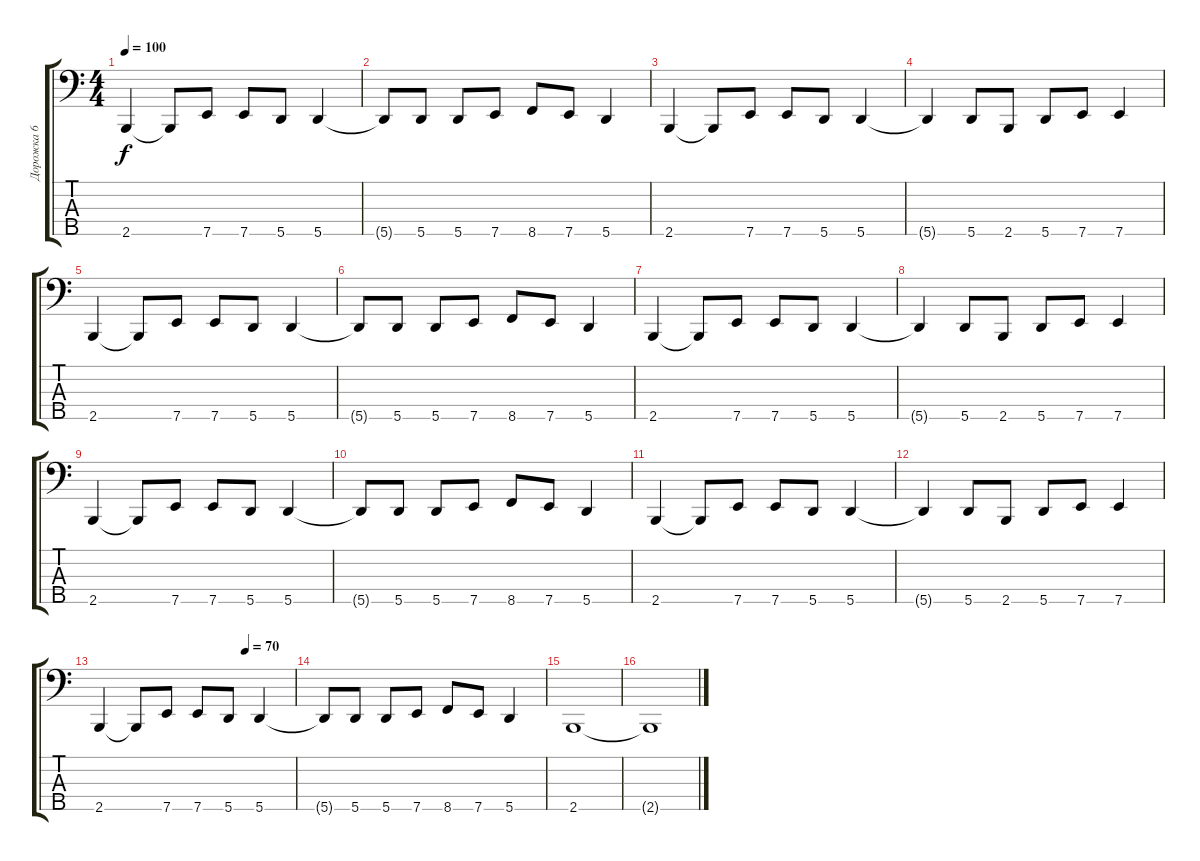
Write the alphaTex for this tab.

\track ("Дорожка 6" "Дорожка 6") {instrument electricbasspick}
\staff {score tabs}
\tuning (F2 C2 G1 D1 A0) {hide}
\ts (4 4)
\tempo 100
\clef f4
\ks c
2.5.4{dy f} 2.5{t}.8 7.5.8 7.5.8 5.5.8 5.5.4 |
5.5{t}.8 5.5.8 5.5.8 7.5.8 8.5.8 7.5.8 5.5.4 |
2.5.4 2.5{t}.8 7.5.8 7.5.8 5.5.8 5.5.4 |
5.5{t}.4 5.5.8 2.5.8 5.5.8 7.5.8 7.5.4 |
2.5.4 2.5{t}.8 7.5.8 7.5.8 5.5.8 5.5.4 |
5.5{t}.8 5.5.8 5.5.8 7.5.8 8.5.8 7.5.8 5.5.4 |
2.5.4 2.5{t}.8 7.5.8 7.5.8 5.5.8 5.5.4 |
5.5{t}.4 5.5.8 2.5.8 5.5.8 7.5.8 7.5.4 |
2.5.4 2.5{t}.8 7.5.8 7.5.8 5.5.8 5.5.4 |
5.5{t}.8 5.5.8 5.5.8 7.5.8 8.5.8 7.5.8 5.5.4 |
2.5.4 2.5{t}.8 7.5.8 7.5.8 5.5.8 5.5.4 |
5.5{t}.4 5.5.8 2.5.8 5.5.8 7.5.8 7.5.4 |
\tempo (70 0.75)
2.5.4 2.5{t}.8 7.5.8 7.5.8 5.5.8 5.5.4 |
5.5{t}.8 5.5.8 5.5.8 7.5.8 8.5.8 7.5.8 5.5.4 |
2.5.1 |
2.5{t}.1
